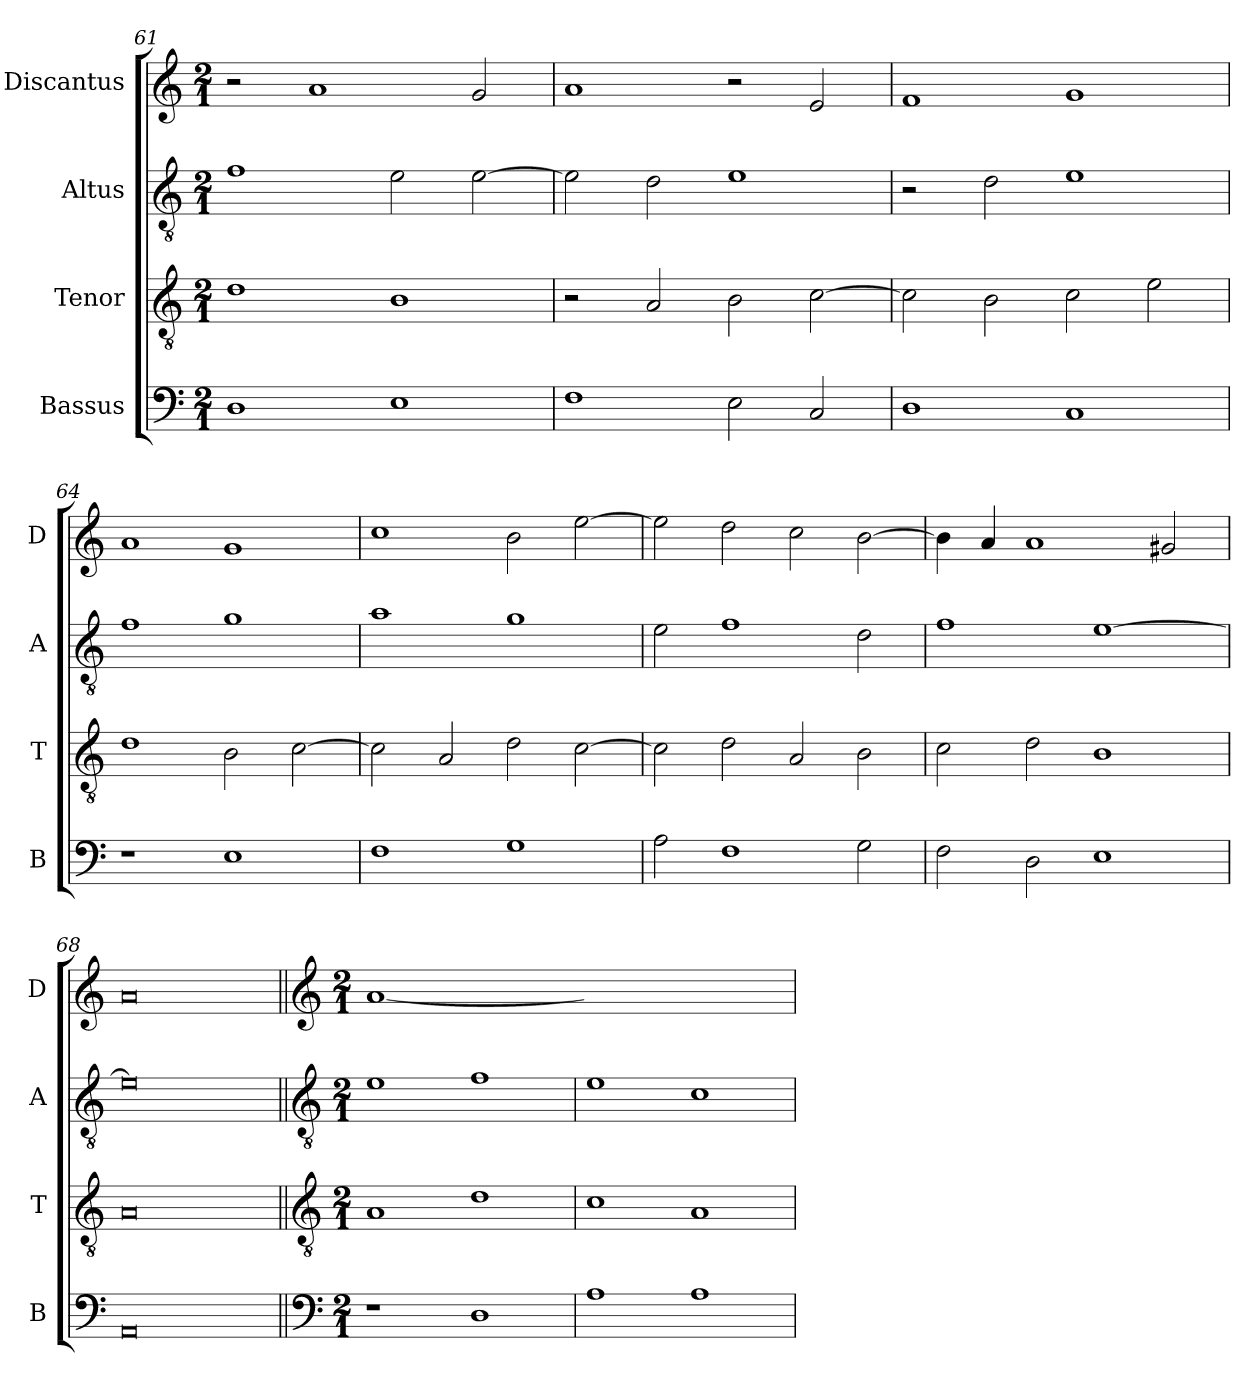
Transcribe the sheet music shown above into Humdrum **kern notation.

**kern	**kern	**kern	**kern
*part4	*part3	*part2	*part1
*staff4	*staff3	*staff2	*staff1
*I"Bassus	*I"Tenor	*I"Altus	*I"Discantus
*I'B	*I'T	*I'A	*I'D
*clefF4	*clefGv2	*clefGv2	*clefG2
*k[]	*k[]	*k[]	*k[]
*M2/1	*M2/1	*M2/1	*M2/1
=61	=61	=61	=61
1D	1d	1f	2r
.	.	.	1a
1E	1B	2e\	.
.	.	[2e\	2g/
=62	=62	=62	=62
1F	2r	2e\]	1a
.	2A/	2d\	.
2E\	2B\	1e	2r
2C/	[2c\	.	2e/
=63	=63	=63	=63
1D	2c\]	2r	1f
.	2B\	2d\	.
1C	2c\	1e	1g
.	2e\	.	.
=64	=64	=64	=64
1r	1d	1f	1a
1E	2B\	1g	1g
.	[2c\	.	.
=65	=65	=65	=65
1F	2c\]	1a	1cc
.	2A/	.	.
1G	2d\	1g	2b\
.	[2c\	.	[2ee\
=66	=66	=66	=66
2A\	2c\]	2e\	2ee\]
1F	2d\	1f	2dd\
.	2A/	.	2cc\
2G\	2B\	2d\	[2b\
=67	=67	=67	=67
2F\	2c\	1f	4b\]
.	.	.	4a/
2D\	2d\	.	1a
1E	1B	[1e	.
.	.	.	2g#X/
=68	=68	=68	=68
0AA	0A	0e]	0a
!!LO:LB:g=z
=69||	=69||	=69||	=69||
*clefF4	*clefGv2	*clefGv2	*clefG2
*k[]	*k[]	*k[]	*k[]
*M2/1	*M2/1	*M2/1	*M2/1
!	!	!	!LO:N:vis=1
1r	1A	1e	[0a
1D	1d	1f	.
=70	=70	=70	=70-
!	!	!	!LO:N:vis=1
1A	1c	1e	0ayy]
1A	1A	1c	.
=	=	=	=
*-	*-	*-	*-
